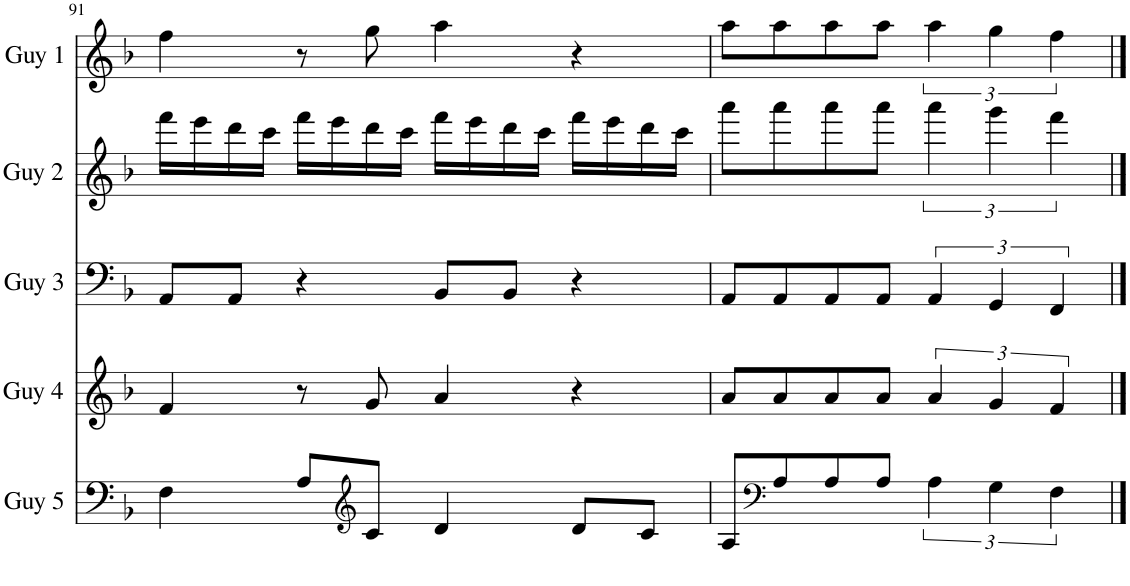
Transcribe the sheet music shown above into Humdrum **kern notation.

**kern	**kern	**kern	**kern	**kern
*part5	*part4	*part3	*part2	*part1
*staff5	*staff4	*staff3	*staff2	*staff1
*I"Piano Guy 5	*I"Piano Guy 4	*I"Piano Guy 3	*I"Piano Guy 2	*I"Piano Guy 1
*I'Guy 5	*I'Guy 4	*I'Guy 3	*I'Guy 2	*I'Guy 1
!!LO:PB:g=z
*clefF4	*clefG2	*clefF4	*clefG2	*clefG^2
*k[b-]	*k[b-]	*k[b-]	*k[b-]	*k[b-]
*M4/4	*M4/4	*M4/4	*M4/4	*M4/4
=91	=91	=91	=91	=91
4F\	4f/	8AA/L	16fff\LL	4ff\
.	.	.	16eee\	.
.	.	8AA/J	16ddd\	.
.	.	.	16ccc\JJ	.
8A/L	8r	4r	16fff\LL	8r
.	.	.	16eee\	.
*clefG2	*	*	*	*
8c/J	8g/	.	16ddd\	8gg\
.	.	.	16ccc\JJ	.
4d/	4a/	8BB-/L	16fff\LL	4aa\
.	.	.	16eee\	.
.	.	8BB-/J	16ddd\	.
.	.	.	16ccc\JJ	.
8d/L	4r	4r	16fff\LL	4r
.	.	.	16eee\	.
8c/J	.	.	16ddd\	.
.	.	.	16ccc\JJ	.
=92	=92	=92	=92	=92
8A/L	8a/L	8AA/L	8aaa\L	8aa\L
*clefF4	*	*	*	*
8A/	8a/	8AA/	8aaa\	8aa\
8A/	8a/	8AA/	8aaa\	8aa\
8A/J	8a/J	8AA/J	8aaa\J	8aa\J
6A\	6a/	6AA/	6aaa\	6aa\
6G\	6g/	6GG/	6ggg\	6gg\
6F\	6f/	6FF/	6fff\	6ff\
==	==	==	==	==
*-	*-	*-	*-	*-
